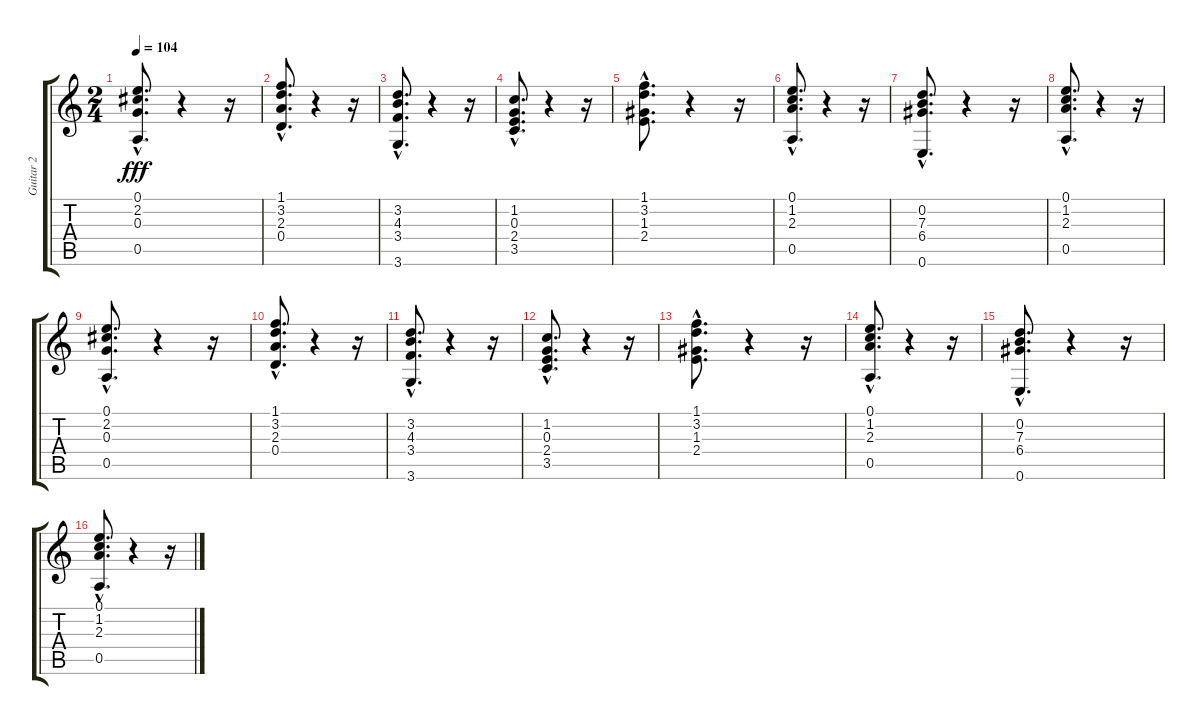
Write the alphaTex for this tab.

\track ("Guitar 2" "Guitar 2") {instrument acousticguitarnylon}
\staff {score tabs}
\tuning (E4 B3 G3 D3 A2 E2) {hide}
\ts (2 4)
\tempo 104
\clef g2
\ks c
(0.1{hac} 2.2{hac} 0.3{hac} 0.5{hac}).8{d dy fff} r.4 r.16 |
(1.1{hac} 3.2{hac} 2.3{hac} 0.4{hac}).8{d} r.4 r.16 |
(3.2{hac} 4.3{hac} 3.4{hac} 3.6{hac}).8{d} r.4 r.16 |
(1.2{hac} 0.3{hac} 2.4{hac} 3.5{hac}).8{d} r.4 r.16 |
(1.1{hac} 3.2{hac} 1.3{hac} 2.4{hac}).8{d} r.4 r.16 |
(0.1{hac} 1.2{hac} 2.3{hac} 0.5{hac}).8{d} r.4 r.16 |
(0.2{hac} 7.3{hac} 6.4{hac} 0.6{hac}).8{d} r.4 r.16 |
(0.1{hac} 1.2{hac} 2.3{hac} 0.5{hac}).8{d} r.4 r.16 |
(0.1{hac} 2.2{hac} 0.3{hac} 0.5{hac}).8{d} r.4 r.16 |
(1.1{hac} 3.2{hac} 2.3{hac} 0.4{hac}).8{d} r.4 r.16 |
(3.2{hac} 4.3{hac} 3.4{hac} 3.6{hac}).8{d} r.4 r.16 |
(1.2{hac} 0.3{hac} 2.4{hac} 3.5{hac}).8{d} r.4 r.16 |
(1.1{hac} 3.2{hac} 1.3{hac} 2.4{hac}).8{d} r.4 r.16 |
(0.1{hac} 1.2{hac} 2.3{hac} 0.5{hac}).8{d} r.4 r.16 |
(0.2{hac} 7.3{hac} 6.4{hac} 0.6{hac}).8{d} r.4 r.16 |
(0.1{hac} 1.2{hac} 2.3{hac} 0.5{hac}).8{d} r.4 r.16
